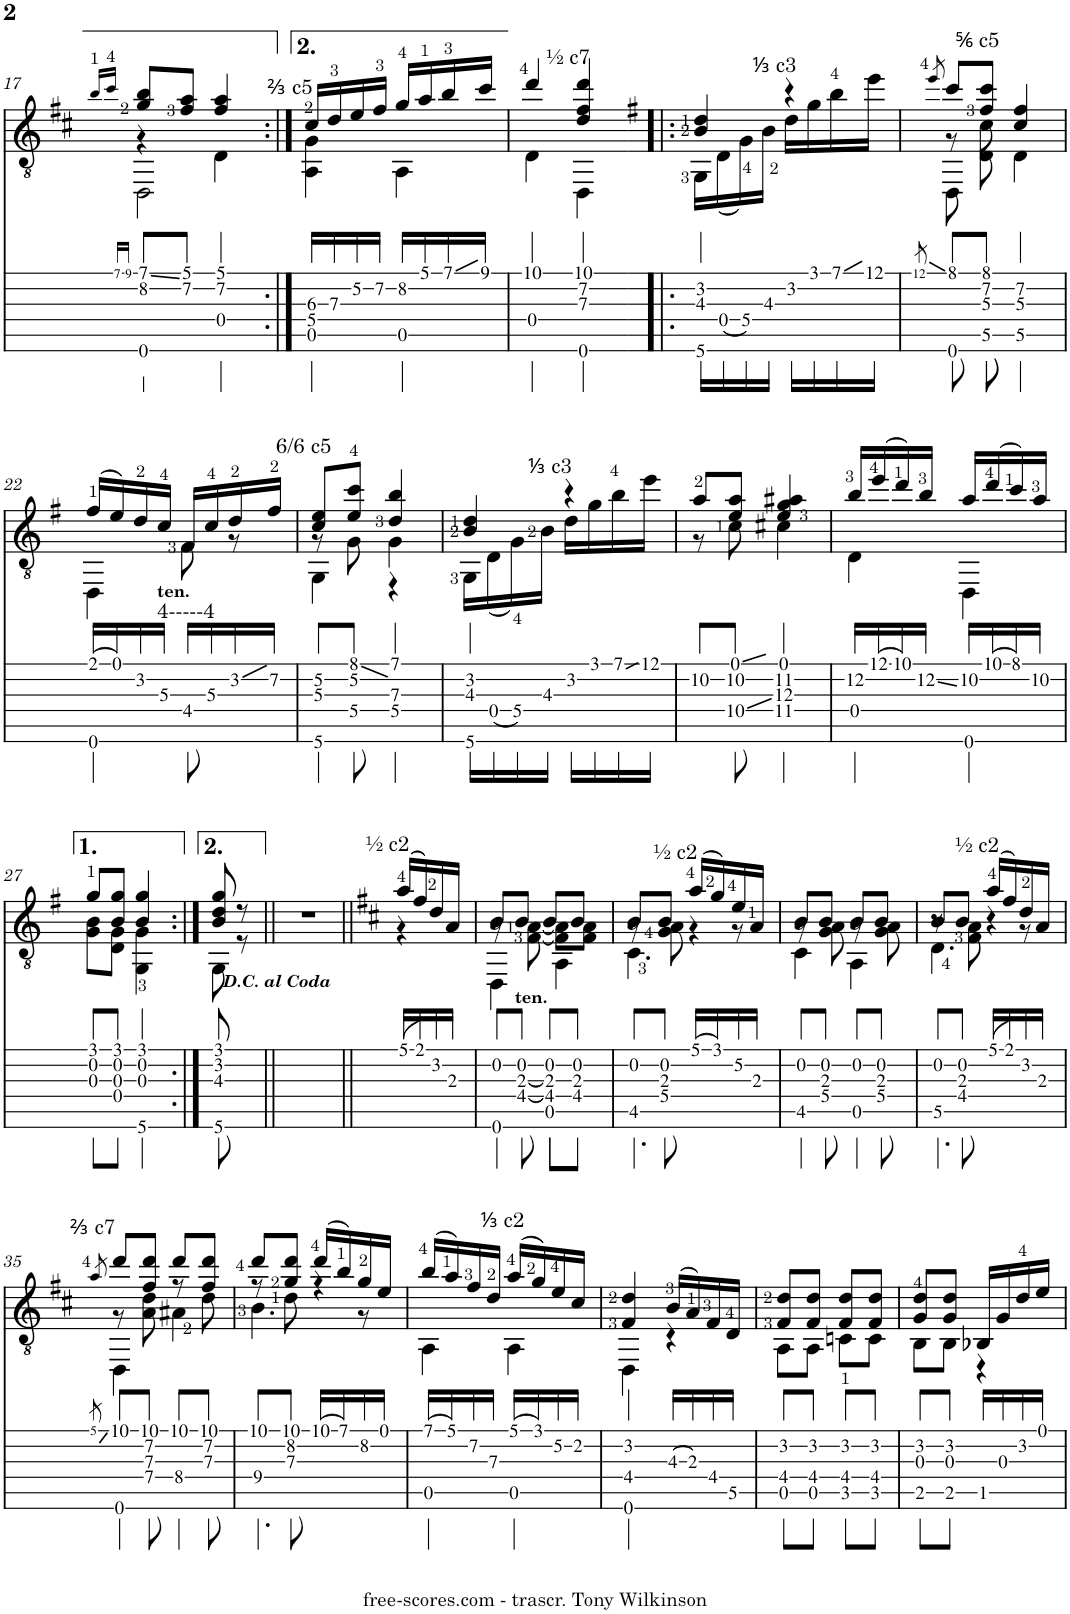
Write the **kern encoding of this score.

**kern	**kern
*part2	*part1
*staff2	*staff1
*I"Chitarra classica (Intavolatura)	*I"Classical Guitar
!!LO:PB:g=z
*	*clefGv2
*k[f#c#]	*k[f#c#]
*M2/4	*M2/4
=17	=17
16qb/LL	16qb/LL
16qcc#/JJ	16qcc#/JJ
*^	*^
*	*^	*	*^
8g/ 8b/L	4r	2DD\	8g/ 8b/L	4r	2DD\
8f#/ 8a/J	.	.	8f#/ 8a/J	.	.
4f#/ 4a/	4D\	.	4f#/ 4a/	4D\	.
*	*v	*v	*	*	*
*	*	*	*v	*v
=18:|!	=18:|!	=18:|!	=18:|!
!	!	!LO:TX:a:t=⅔ c5	!
16c#/LL	4AA\ 4G\	16c#/LL	4AA\ 4G\
16d/	.	16d/	.
16e/	.	16e/	.
16f#/JJ	.	16f#/JJ	.
16g/LL	4AA\	16g/LL	4AA\
16a/	.	16a/	.
16b/	.	16b/	.
16cc#/JJ	.	16cc#/JJ	.
=19	=19	=19	=19
4dd/	4D\	4dd/	4D\
!	!	!LO:TX:a:t=½ c7	!
4d/ 4f#/ 4dd/	4DD\	4d/ 4f#/ 4dd/	4DD\
=20!|:	=20!|:	=20!|:	=20!|:
*k[f#]	*	*k[f#]	*
4B/ 4d/	16GG\LL	4B/ 4d/	16GG\LL
.	(16D\	.	(16D\
.	16G\)	.	16G\)
.	16B\JJ	.	16B\JJ
!	!	!LO:TX:a:t=⅓ c3	!
4r	16d\LL	4r	16d\LL
.	16g\	.	16g\
.	16b\	.	16b\
.	16ee\JJ	.	16ee\JJ
*v	*v	*	*
*	*v	*v
=21	=21
8qee/	8qee/
*^	*^
*	*^	*	*^
8cc/L	8r	8DD\	8cc/L	8r	8DD\
!	!	!	!LO:TX:a:t=⅚ c5	!	!
8f#/ 8cc/J	8c\	8D\	8f#/ 8cc/J	8c\	8D\
4c/ 4f#/	4ryy	4D\	4c/ 4f#/	4ryy	4D\
*	*v	*v	*	*	*
*	*	*	*v	*v
!!LO:LB:g=z
=22	=22	=22	=22
(16f#/LL	4DD\	(16f#/LL	4DD\
16e/)	.	16e/)	.
16d/	.	16d/	.
!LO:TX:a:t=4-----4	!	!	!
!LO:TX:a:B:t=ten.	!	!	!
16c/JJ	.	16c/JJ	.
16F#/LL	8F#\	16F#/LL	8F#\
16c/	.	16c/	.
16d/	8r	16d/	8r
16f#/JJ	.	16f#/JJ	.
=23	=23	=23	=23
*	*^	*	*^
!	!	!	!LO:TX:a:t=6/6 c5	!	!
8c/ 8e/L	8r	4GG\	8c/ 8e/L	8r	4GG\
8e/ 8cc/J	8G\	.	8e/ 8cc/J	8G\	.
4d/ 4b/	4G\	4r	4d/ 4b/	4G\	4r
*	*v	*v	*	*	*
*	*	*	*v	*v
=24	=24	=24	=24
4B/ 4d/	16GG\LL	4B/ 4d/	16GG\LL
.	(16D\	.	(16D\
.	16G\)	.	16G\)
.	16B\JJ	.	16B\JJ
!	!	!LO:TX:a:t=⅓ c3	!
4r	16d\LL	4r	16d\LL
.	16g\	.	16g\
.	16b\	.	16b\
.	16ee\JJ	.	16ee\JJ
=25	=25	=25	=25
8a/L	8r	8a/L	8r
8a/ 8e/J	8c\	8e/ 8a/J	8c\
4g/ 4a#X/ 4e/	4c#X\	4e/ 4g/ 4a#X/	4c#X\
=26	=26	=26	=26
16b/LL	4D\	16b/LL	4D\
(16ee/	.	(16ee/	.
16dd/)	.	16dd/)	.
16b/JJ	.	16b/JJ	.
16a/LL	4DD\	16a/LL	4DD\
(16dd/	.	(16dd/	.
16cc/)	.	16cc/)	.
16a/JJ	.	16a/JJ	.
!!LO:LB:g=z	!!
=27	=27	=27	=27
8g/L	8G\ 8B\L	8g/L	8G\ 8B\L
8B/ 8g/J	8D\ 8G\J	8B/ 8g/J	8D\ 8G\J
4B/ 4g/	4GG\ 4G\	4B/ 4g/	4GG\ 4G\
=28:|!	=28:|!	=28:|!	=28:|!
8B/ 8d/ 8g/	8GG\	8B/ 8d/ 8g/	8GG\
8r	8r	8r	8r
*v	*v	*	*
*	*v	*v
=29||	=29||
2r	2r
=30||	=30||
*k[f#c#]	*k[f#c#]
*^	*^
!	!	!LO:TX:a:t=½ c2	!
(16a/LL	4r	(16a/LL	4r
16f#/)	.	16f#/)	.
16d/	.	16d/	.
16A/JJ	.	16A/JJ	.
=31	=31	=31	=31
*	*^	*	*^
8B/L	8r	4DD\	8B/L	8r	4DD\
!LO:TX:a:B:t=ten.	!	!	!	!	!
8B/J	[8F#\ [8A\	.	8B/J	[8F#\ [8A\	.
8B/L	8F#\] 8A\]L	4AA\	8B/L	8F#\] 8A\]L	4AA\
8B/J	8F#\ 8A\J	.	8B/J	8F#\ 8A\J	.
=32	=32	=32	=32	=32	=32
8B/L	8r	4.C#\	8B/L	8r	4.C#\
8B/J	8G\ 8A\	.	8B/J	8G\ 8A\	.
!	!	!	!LO:TX:a:t=½ c2	!	!
(16a/LL	4r	.	(16a/LL	4r	.
16g/)	.	.	16g/)	.	.
16e/	.	8r	16e/	.	8r
16A/JJ	.	.	16A/JJ	.	.
=33	=33	=33	=33	=33	=33
8B/L	8r	4C#\	8B/L	8r	4C#\
8B/J	8G\ 8A\	.	8B/J	8G\ 8A\	.
8B/L	8r	4AA\	8B/L	8r	4AA\
8B/J	8G\ 8A\	.	8B/J	8G\ 8A\	.
=34	=34	=34	=34	=34	=34
8B/L	8r	4.D\	8B/L	8r	4.D\
8B/J	8F#\ 8A\	.	8B/J	8F#\ 8A\	.
!	!	!	!LO:TX:a:t=½ c2	!	!
(16a/LL	4r	.	(16a/LL	4r	.
16f#/)	.	.	16f#/)	.	.
16d/	.	8r	16d/	.	8r
16A/JJ	.	.	16A/JJ	.	.
!!LO:LB:g=z	!!	!!
=35	=35	=35	=35	=35	=35
8qa/	.	.	8qa/	.	.
!	!	!	!LO:TX:a:t=⅔ c7	!	!
8dd/L	8r	4DD\	8dd/L	8r	4DD\
8f#/ 8dd/J	8A\ 8d\	.	8f#/ 8dd/J	8A\ 8d\	.
8dd/L	8r	4A#X\	8dd/L	8r	4A#X\
8f#/ 8dd/J	8d\	.	8f#/ 8dd/J	8d\	.
=36	=36	=36	=36	=36	=36
8dd/L	8r	4.B\	8dd/L	8r	4.B\
8g/ 8dd/J	8d\	.	8g/ 8dd/J	8d\	.
(16dd/LL	4r	.	(16dd/LL	4r	.
16b/)	.	.	16b/)	.	.
16g/	.	8r	16g/	.	8r
16e/JJ	.	.	16e/JJ	.	.
*	*v	*v	*	*	*
*	*	*	*v	*v
=37	=37	=37	=37
(16b/LL	4AA\	(16b/LL	4AA\
16a/)	.	16a/)	.
16f#/	.	16f#/	.
16d/JJ	.	16d/JJ	.
!	!	!LO:TX:a:t=⅓ c2	!
(16a/LL	4AA\	(16a/LL	4AA\
16g/)	.	16g/)	.
16e/	.	16e/	.
16c#/JJ	.	16c#/JJ	.
=38	=38	=38	=38
4F#/ 4d/	4DD\	4F#/ 4d/	4DD\
(16B/LL	4r	(16B/LL	4r
16A/)	.	16A/)	.
16F#/	.	16F#/	.
16D/JJ	.	16D/JJ	.
=39	=39	=39	=39
8F#/ 8d/L	8AA\L	8F#/ 8d/L	8AA\L
8F#/ 8d/J	8AA\J	8F#/ 8d/J	8AA\J
8F#/ 8d/L	8Cn\L	8F#/ 8d/L	8Cn\L
8F#/ 8d/J	8C\J	8F#/ 8d/J	8C\J
=40	=40	=40	=40
8G/ 8d/L	8BB\L	8G/ 8d/L	8BB\L
8G/ 8d/J	8BB\J	8G/ 8d/J	8BB\J
16BB-X/LL	4r	16BB-X/LL	4r
16G/	.	16G/	.
16d/	.	16d/	.
16e/JJ	.	16e/JJ	.
*v	*v	*	*
*	*v	*v
=	=
*-	*-
